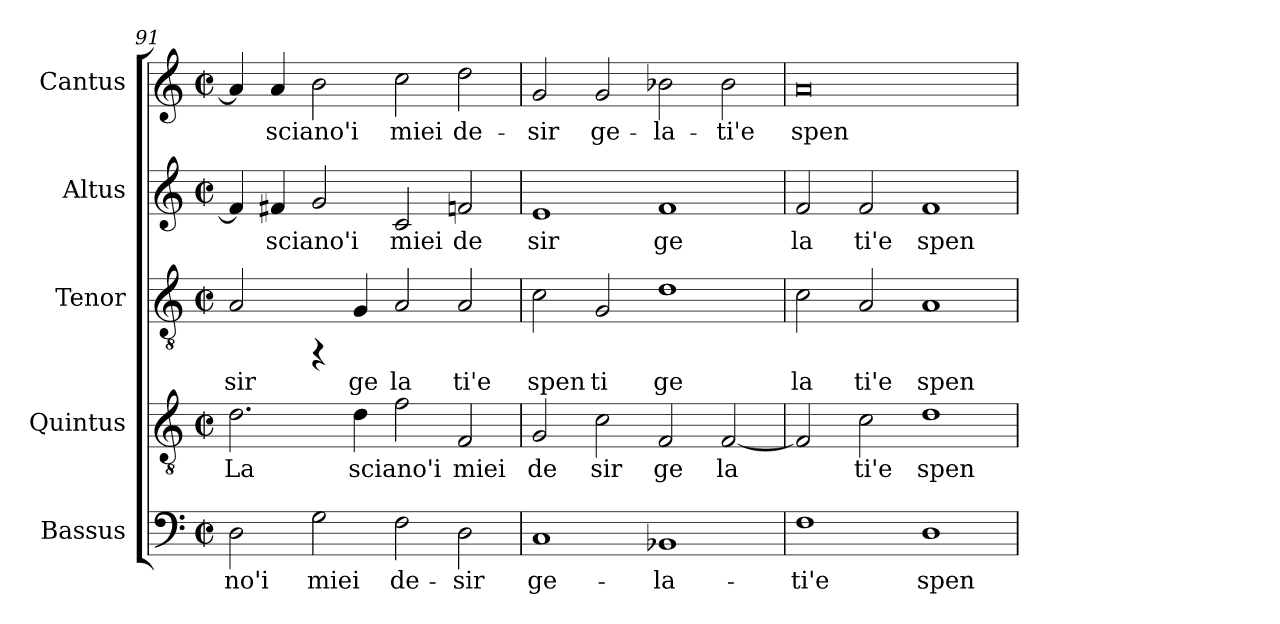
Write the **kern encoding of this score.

**kern	**text	**kern	**text	**kern	**text	**kern	**text	**kern	**text
*part5	*part5	*part4	*part4	*part3	*part3	*part2	*part2	*part1	*part1
*staff5	*staff5	*staff4	*staff4	*staff3	*staff3	*staff2	*staff2	*staff1	*staff1
*I"Bassus	*	*I"Quintus	*	*I"Tenor	*	*I"Altus	*	*I"Cantus	*
*clefF4	*	*clefGv2	*	*clefGv2	*	*clefG2	*	*clefG2	*
*k[]	*	*k[]	*	*k[]	*	*k[]	*	*k[]	*
*C:	*	*C:	*	*C:	*	*C:	*	*C:	*
*M2/2	*	*M2/2	*	*M2/2	*	*M2/2	*	*M2/2	*
*met(c|)	*	*met(c|)	*	*met(c|)	*	*met(c|)	*	*met(c|)	*
=91	=91	=91	=91	=91	=91	=91	=91	=91	=91
!	!LO:LY:b:cj	!	!LO:LY:b:cj	!	!LO:LY:b:cj	!	!LO:LY:b:cj	!	!LO:LY:b:cj
2D\	no'i	2.d\	La	2A/	sir	4f#/]	.	4a/]	--
!	!	!	!	!	!	!	!LO:LY:b:cj	!	!LO:LY:b:cj
.	.	.	.	.	.	4f#X/	sciano'i	4a/	-sciano'i
!	!LO:LY:b:cj	!	!	!	!	!	!LO:LY:b:cj	!	!LO:LY:b:cj
2G\	miei	.	.	4rFF	.	2g/	.	2b\	.
!	!	!	!LO:LY:b:cj	!	!LO:LY:b:cj	!	!	!	!
.	.	4d\	sciano'i	4G/	ge	.	.	.	.
!	!LO:LY:b:cj	!	!LO:LY:b:cj	!	!LO:LY:b:cj	!	!LO:LY:b:cj	!	!LO:LY:b:cj
2F\	de-	2f\	.	2A/	la	2c/	miei	2cc\	miei
!	!LO:LY:b:cj	!	!LO:LY:b:cj	!	!LO:LY:b:cj	!	!LO:LY:b:cj	!	!LO:LY:b:cj
2D\	-sir	2F/	miei	2A/	ti'e	2fn/	de	2dd\	de-
=92	=92	=92	=92	=92	=92	=92	=92	=92	=92
!	!LO:LY:b:cj	!	!LO:LY:b:cj	!	!LO:LY:b:cj	!	!LO:LY:b:cj	!	!LO:LY:b:cj
1C	ge-	2G/	de	2c\	spen	1e	sir	2g/	-sir
!	!	!	!LO:LY:b:cj	!	!LO:LY:b:cj	!	!	!	!LO:LY:b:cj
.	.	2c\	sir	2G/	ti	.	.	2g/	ge-
!	!LO:LY:b:cj	!	!LO:LY:b:cj	!	!LO:LY:b:cj	!	!LO:LY:b:cj	!	!LO:LY:b:cj
1BB-X	-la-	2F/	ge	1d	ge	1f	ge	2b-X\	-la-
!	!	!	!LO:LY:b:cj	!	!	!	!	!	!LO:LY:b:cj
.	.	[<2F/	la	.	.	.	.	2b-\	-ti'e
=93	=93	=93	=93	=93	=93	=93	=93	=93	=93
!	!LO:LY:b:cj	!	!LO:LY:b:cj	!	!LO:LY:b:cj	!	!LO:LY:b:cj	!	!LO:LY:b:cj
1F	-ti'e	2F/]	.	2c\	la	2f/	la	0a	spen-
!	!	!	!LO:LY:b:cj	!	!LO:LY:b:cj	!	!LO:LY:b:cj	!	!
.	.	2c\	ti'e	2A/	ti'e	2f/	ti'e	.	.
!	!LO:LY:b:cj	!	!LO:LY:b:cj	!	!LO:LY:b:cj	!	!LO:LY:b:cj	!	!
1D	spen-	1d	spen	1A	spen	1f	spen	.	.
=	=	=	=	=	=	=	=	=	=
*-	*-	*-	*-	*-	*-	*-	*-	*-	*-
